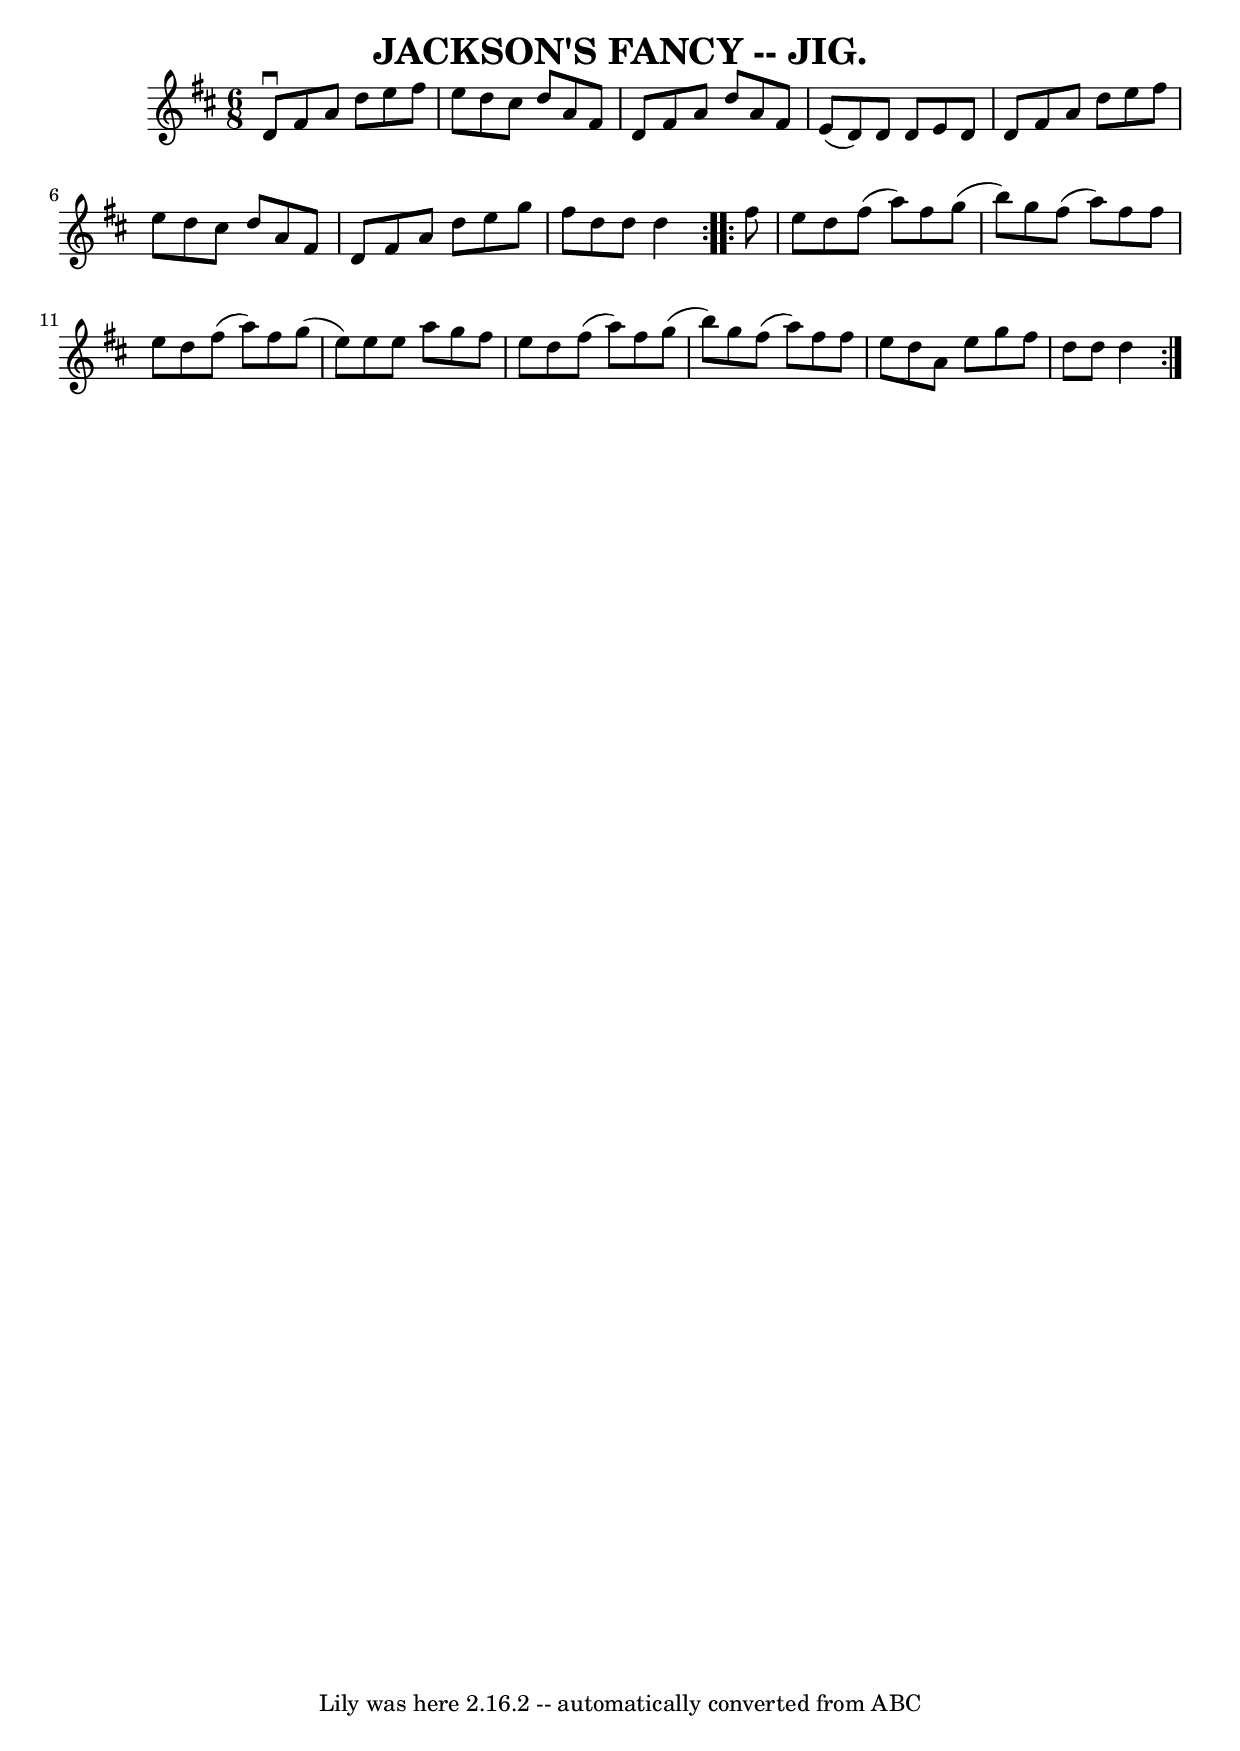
\version "2.16.2"
\include "Mammoth.ily"
\header {
  %% book = "Coles pg. 64.4"
  crossRefNumber = "24"
  footnotes = "\\\\Relat:ed to Jackson's Morning Brush (2nd part here is the usual 4th part"
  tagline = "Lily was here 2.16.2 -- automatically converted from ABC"
  title = "JACKSON'S FANCY -- JIG."

}
voicedefault =  {



  \repeat volta 2 {

    \time 6/8 
    \key d \major d'8^\downbow fis'8 a'8 d''8 e''8    
    fis''8  |
    e''8 d''8 cis''8 d''8 a'8 fis'8  |
    
    d'8 fis'8 a'8 d''8 a'8 fis'8  |
    e'8 (d'8) d'8   
    d'8 e'8 d'8  |
    d'8 fis'8 a'8 d''8 e''8 fis''8  
    |
    e''8 d''8 cis''8 d''8 a'8 fis'8  |
    d'8    
    fis'8 a'8 d''8 e''8 g''8  |
    fis''8 d''8 d''8 d''4 
    
  }     
  \repeat volta 2 {
    fis''8 e''8 d''8 fis''8 (a''8)   
    fis''8  |
    g''8 (b''8) g''8 fis''8 (a''8) fis''8  
    |
    fis''8 e''8 d''8 fis''8 (a''8) fis''8  |
    
    g''8 (e''8) e''8 e''8 a''8 g''8  |
    fis''8 e''8   
    d''8 fis''8 (a''8) fis''8  |
    g''8 (b''8) g''8    
    fis''8 (a''8) fis''8  |
    fis''8 e''8 d''8 a'8 e''8  
    g''8  |
    fis''8 d''8 d''8 d''4  
  }   

}

\score{
  <<

    \context Staff="default"
    {
      \voicedefault 
      
    }

  >>
  \layout {
    
  }
  \midi {
  }

}
